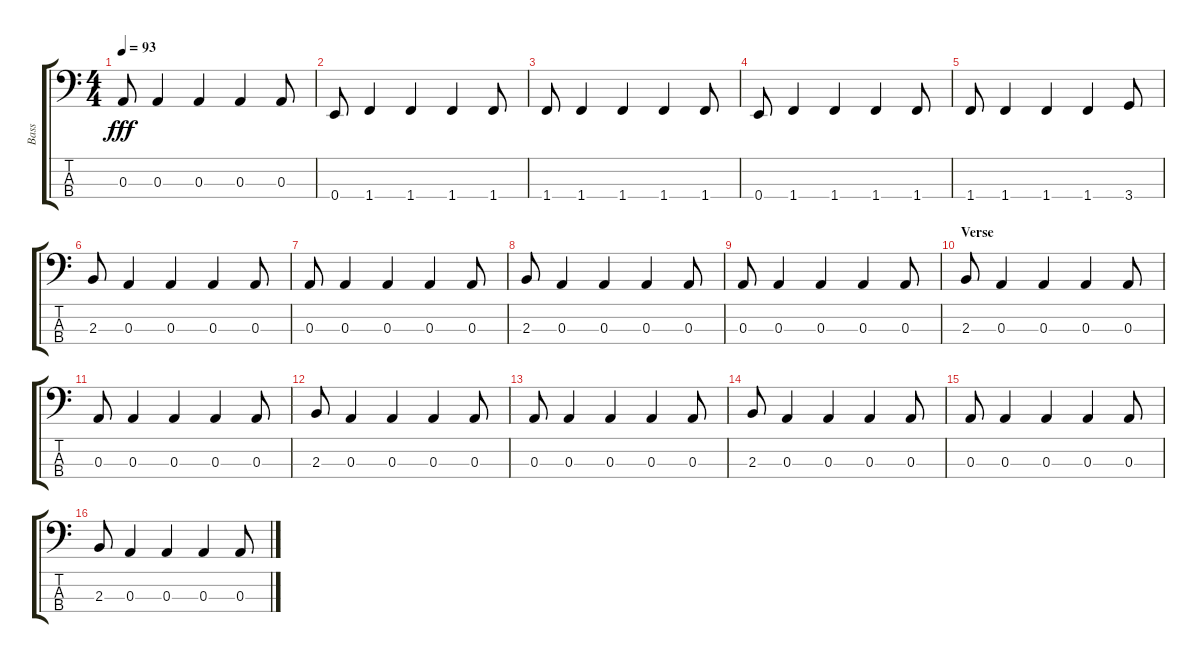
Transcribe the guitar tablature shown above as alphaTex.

\track ("Bass" "Bass") {instrument electricbasspick}
\staff {score tabs}
\tuning (G2 D2 A1 E1) {hide}
\ts (4 4)
\tempo 93
\clef f4
\ks c
0.3.8{dy fff} 0.3.4 0.3.4 0.3.4 0.3.8 |
0.4.8 1.4.4 1.4.4 1.4.4 1.4.8 |
1.4.8 1.4.4 1.4.4 1.4.4 1.4.8 |
0.4.8 1.4.4 1.4.4 1.4.4 1.4.8 |
1.4.8 1.4.4 1.4.4 1.4.4 3.4.8 |
2.3.8 0.3.4 0.3.4 0.3.4 0.3.8 |
0.3.8 0.3.4 0.3.4 0.3.4 0.3.8 |
2.3.8 0.3.4 0.3.4 0.3.4 0.3.8 |
0.3.8 0.3.4 0.3.4 0.3.4 0.3.8 |
\section ("" "Verse")
2.3.8 0.3.4 0.3.4 0.3.4 0.3.8 |
0.3.8 0.3.4 0.3.4 0.3.4 0.3.8 |
2.3.8 0.3.4 0.3.4 0.3.4 0.3.8 |
0.3.8 0.3.4 0.3.4 0.3.4 0.3.8 |
2.3.8 0.3.4 0.3.4 0.3.4 0.3.8 |
0.3.8 0.3.4 0.3.4 0.3.4 0.3.8 |
2.3.8 0.3.4 0.3.4 0.3.4 0.3.8
